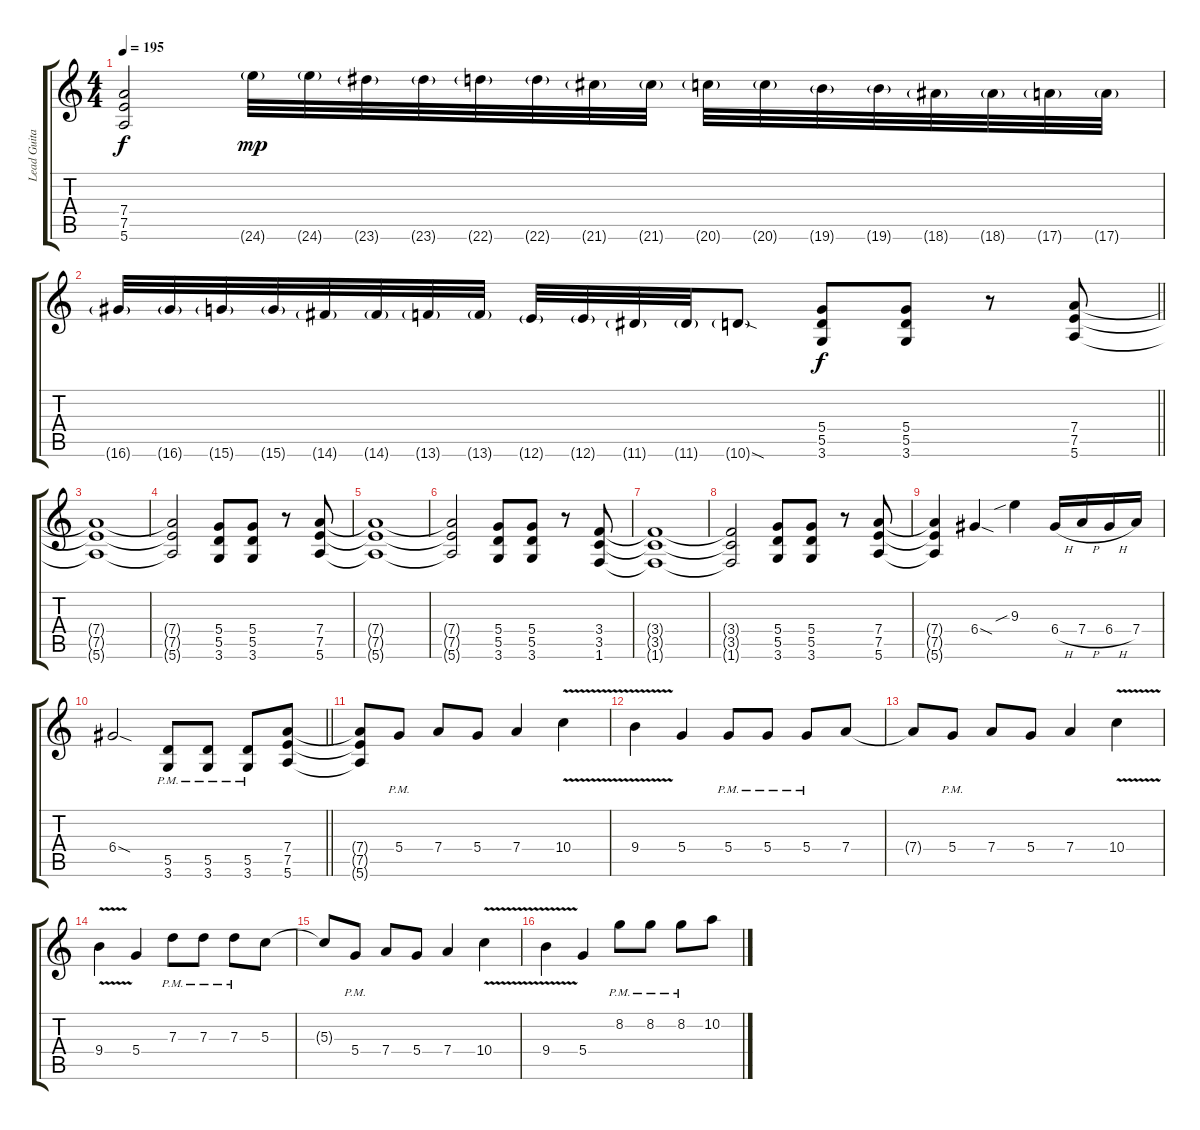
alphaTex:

\track ("Lead Guitar" "Lead Guita") {instrument distortionguitar}
\staff {score tabs}
\tuning (E4 B3 G3 D3 A2 E2) {hide}
\ts (4 4)
\tempo 195
\clef g2
\ks c
(7.4{t} 7.5{t} 5.6{t}).2{dy f} 24.6{g}.32{dy mp instrument guitarharmonics} 24.6{g}.32 23.6{g}.32 23.6{g}.32 22.6{g}.32 22.6{g}.32 21.6{g}.32 21.6{g}.32 20.6{g}.32 20.6{g}.32 19.6{g}.32 19.6{g}.32 18.6{g}.32 18.6{g}.32 17.6{g}.32 17.6{g}.32 |
\barLineRight lightlight
16.6{g}.32 16.6{g}.32 15.6{g}.32 15.6{g}.32 14.6{g}.32 14.6{g}.32 13.6{g}.32 13.6{g}.32 12.6{g}.32 12.6{g}.32 11.6{g}.32 11.6{g}.32 10.6{sod g}.8 (5.4 5.5 3.6).8{dy f instrument distortionguitar} (5.4 5.5 3.6).8 r.8 (7.4 7.5 5.6).8 |
(7.4{t} 7.5{t} 5.6{t}).1 |
(7.4{t} 7.5{t} 5.6{t}).2 (5.4 5.5 3.6).8 (5.4 5.5 3.6).8 r.8 (7.4 7.5 5.6).8 |
(7.4{t} 7.5{t} 5.6{t}).1 |
(7.4{t} 7.5{t} 5.6{t}).2 (5.4 5.5 3.6).8 (5.4 5.5 3.6).8 r.8 (3.4 3.5 1.6).8 |
(3.4{t} 3.5{t} 1.6{t}).1 |
(3.4{t} 3.5{t} 1.6{t}).2 (5.4 5.5 3.6).8 (5.4 5.5 3.6).8 r.8 (7.4 7.5 5.6).8 |
(7.4{t} 7.5{t} 5.6{t}).4 6.4{sod}.4{volume 14} 9.3{sib}.4 6.4{h}.16 7.4{h}.16 6.4{h}.16 7.4.16 |
\barLineRight lightlight
6.4{sod}.2 (5.5{pm} 3.6{pm}).8{volume 16} (5.5{pm} 3.6{pm}).8 (5.5{pm} 3.6{pm}).8 (7.4 7.5 5.6).8 |
\section ("" "")
(7.4{t} 7.5{t} 5.6{t}).8 5.4{pm}.8 7.4.8 5.4.8 7.4.4 10.4{v}.4 |
9.4{v}.4 5.4.4 5.4{pm}.8 5.4{pm}.8 5.4{pm}.8 7.4.8 |
7.4{t}.8 5.4{pm}.8 7.4.8 5.4.8 7.4.4 10.4{v}.4 |
9.4{v}.4 5.4.4 7.3{pm}.8 7.3{pm}.8 7.3{pm}.8 5.3.8 |
5.3{t}.8 5.4{pm}.8 7.4.8 5.4.8 7.4.4 10.4{v}.4 |
9.4{v}.4 5.4.4 8.2{pm}.8 8.2{pm}.8 8.2{pm}.8 10.2.8
